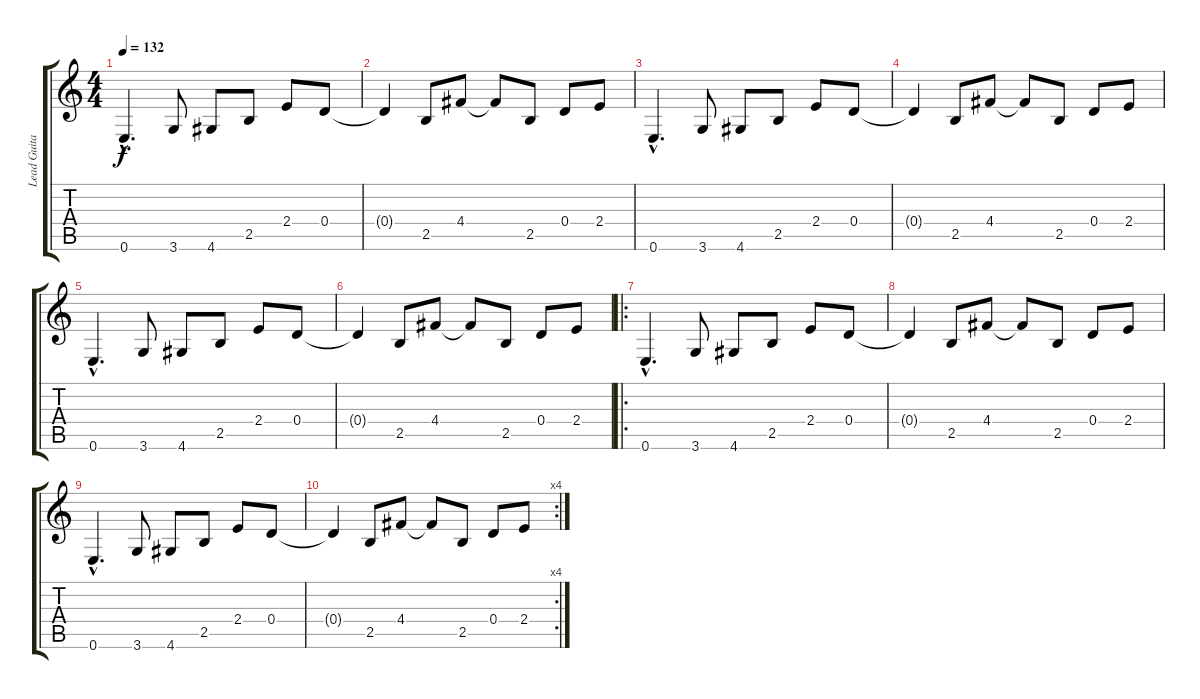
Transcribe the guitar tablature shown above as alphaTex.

\track ("Lead Guitar" "Lead Guita") {instrument overdrivenguitar}
\staff {score tabs}
\tuning (E4 B3 G3 D3 A2 E2) {hide}
\ts (4 4)
\tempo 132
\clef g2
\ks c
0.6{hac}.4{d dy f} 3.6.8 4.6.8 2.5.8 2.4.8 0.4.8 |
0.4{t}.4 2.5.8 4.4.8 4.4{t}.8 2.5.8 0.4.8 2.4.8 |
0.6{hac}.4{d} 3.6.8 4.6.8 2.5.8 2.4.8 0.4.8 |
0.4{t}.4 2.5.8 4.4.8 4.4{t}.8 2.5.8 0.4.8 2.4.8 |
0.6{hac}.4{d} 3.6.8 4.6.8 2.5.8 2.4.8 0.4.8 |
0.4{t}.4 2.5.8 4.4.8 4.4{t}.8 2.5.8 0.4.8 2.4.8 |
\ro
0.6{hac}.4{d} 3.6.8 4.6.8 2.5.8 2.4.8 0.4.8 |
0.4{t}.4 2.5.8 4.4.8 4.4{t}.8 2.5.8 0.4.8 2.4.8 |
0.6{hac}.4{d} 3.6.8 4.6.8 2.5.8 2.4.8 0.4.8 |
\rc 4
0.4{t}.4 2.5.8 4.4.8 4.4{t}.8 2.5.8 0.4.8 2.4.8
